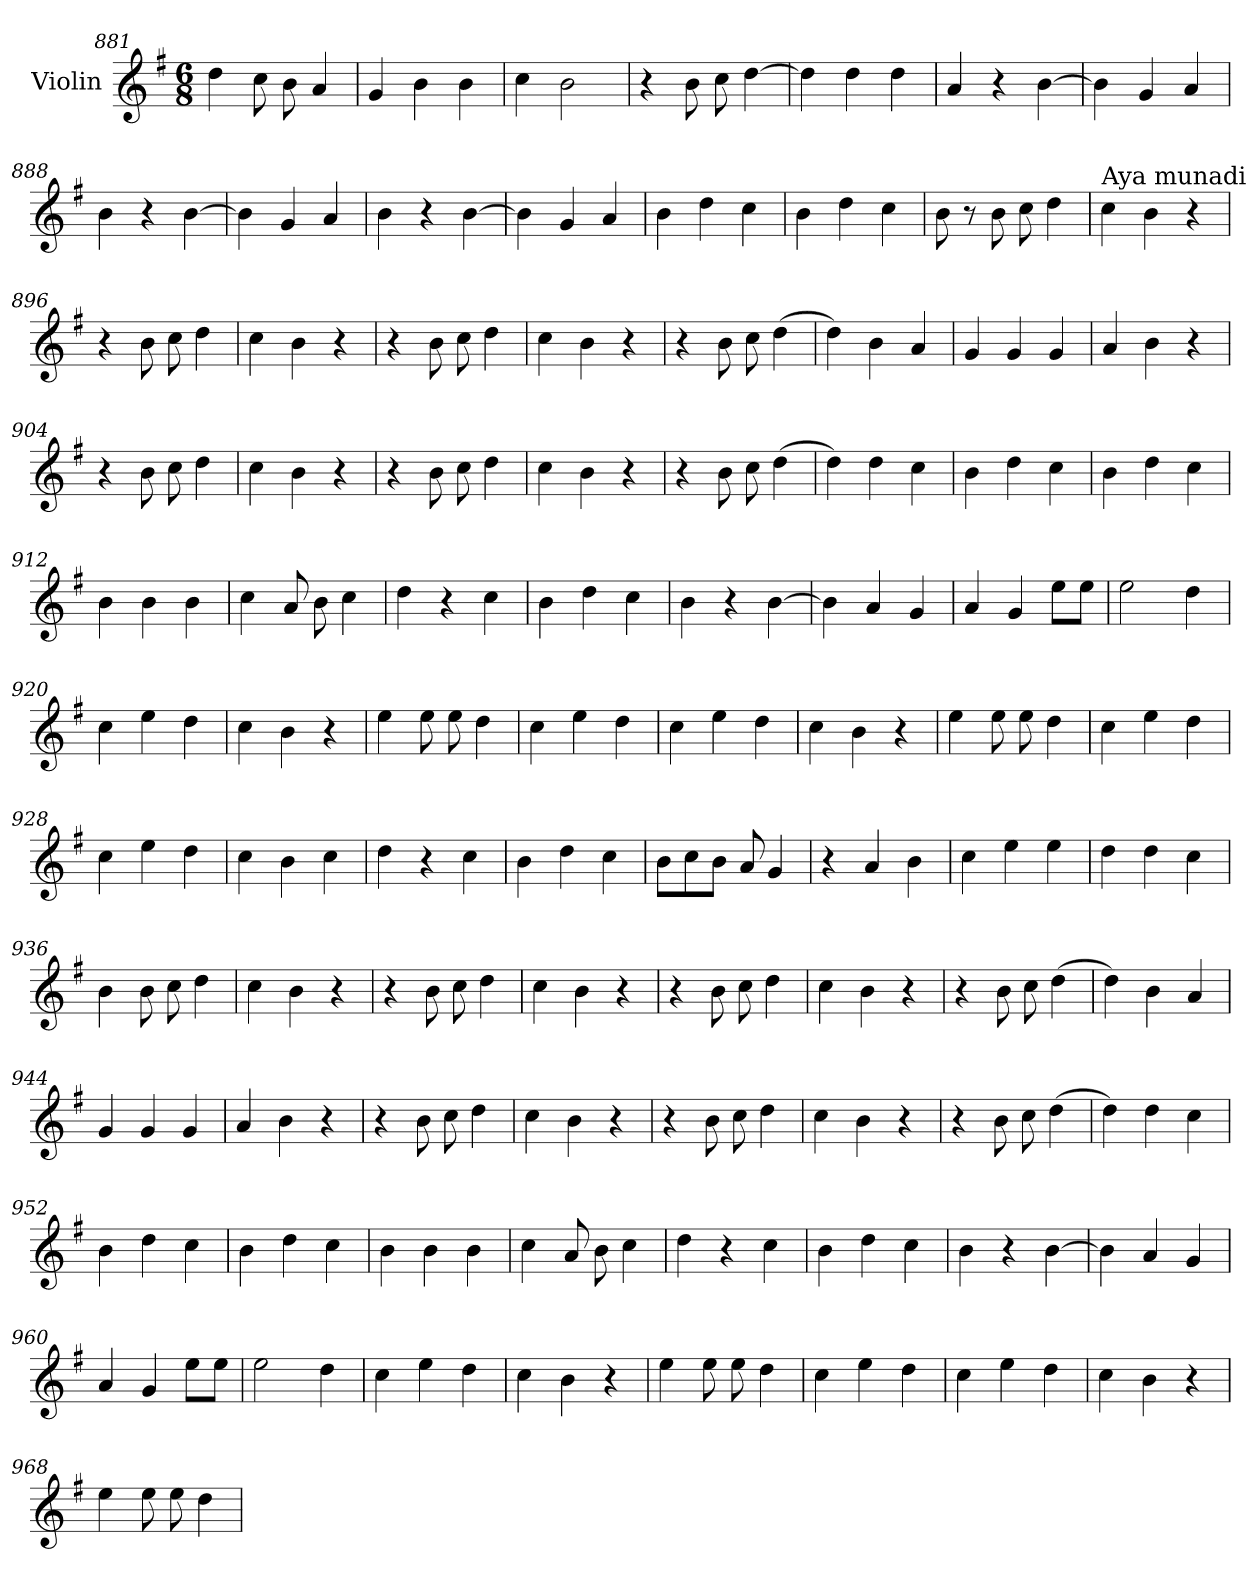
**kern
*part1
*staff1
*I"Violin
*clefG2
*k[f#]
*G:
*M6/8
=881
4dd\
8cc\
8b\
4a/
=882
4g/
4b\
4b\
=883
4cc\
2b\
=884
4r
8b\
8cc\
[4dd\
=885
4dd\]
4dd\
4dd\
=886
4a/
4r
[4b\
!!LO:LB:g=z
=887
4b\]
4g/
4a/
=888
4b\
4r
[4b\
=889
4b\]
4g/
4a/
=890
4b\
4r
[4b\
=891
4b\]
4g/
4a/
=892
4b\
4dd\
4cc\
=893
4b\
4dd\
4cc\
!!LO:PB:g=z
=894
8b\
8r
8b\
8cc\
4dd\
=895
!LO:TX:a:t=Aya munadi
4cc\
4b\
4r
=896
4r
8b\
8cc\
4dd\
=897
4cc\
4b\
4r
=898
4r
8b\
8cc\
4dd\
=899
4cc\
4b\
4r
=900
4r
8b\
8cc\
(>4dd\
!!LO:LB:g=z
=901
4dd\)
4b\
4a/
=902
4g/
4g/
4g/
=903
4a/
4b\
4r
=904
4r
8b\
8cc\
4dd\
=905
4cc\
4b\
4r
=906
4r
8b\
8cc\
4dd\
=907
4cc\
4b\
4r
!!LO:LB:g=z
=908
4r
8b\
8cc\
(>4dd\
=909
4dd\)
4dd\
4cc\
=910
4b\
4dd\
4cc\
=911
4b\
4dd\
4cc\
=912
4b\
4b\
4b\
=913
4cc\
8a/
8b\
4cc\
=914
4dd\
4r
4cc\
!!LO:LB:g=z
=915
4b\
4dd\
4cc\
=916
4b\
4r
[4b\
=917
4bi\]
4ai/
4gi/
=918
4a/
4g/
8ee\L
8ee\J
=919
2ee\
4dd\
=920
4cc\
4ee\
4dd\
=921
4cc\
4b\
4r
!!LO:LB:g=z
=922
4ee\
8ee\
8ee\
4dd\
=923
4cc\
4ee\
4dd\
=924
4cc\
4ee\
4dd\
=925
4cc\
4b\
4r
=926
4ee\
8ee\
8ee\
4dd\
=927
4cc\
4ee\
4dd\
=928
4cc\
4ee\
4dd\
!!LO:LB:g=z
=929
4cc\
4b\
4cc\
=930
4dd\
4r
4cc\
=931
4b\
4dd\
4cc\
=932
8b\L
8cc\
8bi\J
8ai/
4gi/
=933
4r
4a/
4b\
=934
4cc\
4ee\
4ee\
=935
4dd\
4dd\
4cc\
!!LO:LB:g=z
=936
4b\
8b\
8cc\
4dd\
=937
4cc\
4b\
4r
=938
4r
8b\
8cc\
4dd\
=939
4cc\
4b\
4r
=940
4r
8b\
8cc\
4dd\
=941
4cc\
4b\
4r
=942
4r
8b\
8cc\
(>4dd\
!!LO:LB:g=z
=943
4dd\)
4b\
4a/
=944
4g/
4g/
4g/
=945
4a/
4b\
4r
=946
4r
8b\
8cc\
4dd\
=947
4cc\
4b\
4r
=948
4r
8b\
8cc\
4dd\
=949
4cc\
4b\
4r
!!LO:PB:g=z
=950
4r
8b\
8cc\
(>4dd\
=951
4dd\)
4dd\
4cc\
=952
4b\
4dd\
4cc\
=953
4b\
4dd\
4cc\
=954
4b\
4b\
4b\
=955
4cc\
8a/
8b\
4cc\
=956
4dd\
4r
4cc\
!!LO:LB:g=z
=957
4b\
4dd\
4cc\
=958
4b\
4r
[4b\
=959
4bi\]
4ai/
4gi/
=960
4a/
4g/
8ee\L
8ee\J
=961
2ee\
4dd\
=962
4cc\
4ee\
4dd\
=963
4cc\
4b\
4r
!!LO:LB:g=z
=964
4ee\
8ee\
8ee\
4dd\
=965
4cc\
4ee\
4dd\
=966
4cc\
4ee\
4dd\
=967
4cc\
4b\
4r
=968
4ee\
8ee\
8ee\
4dd\
=
*-
